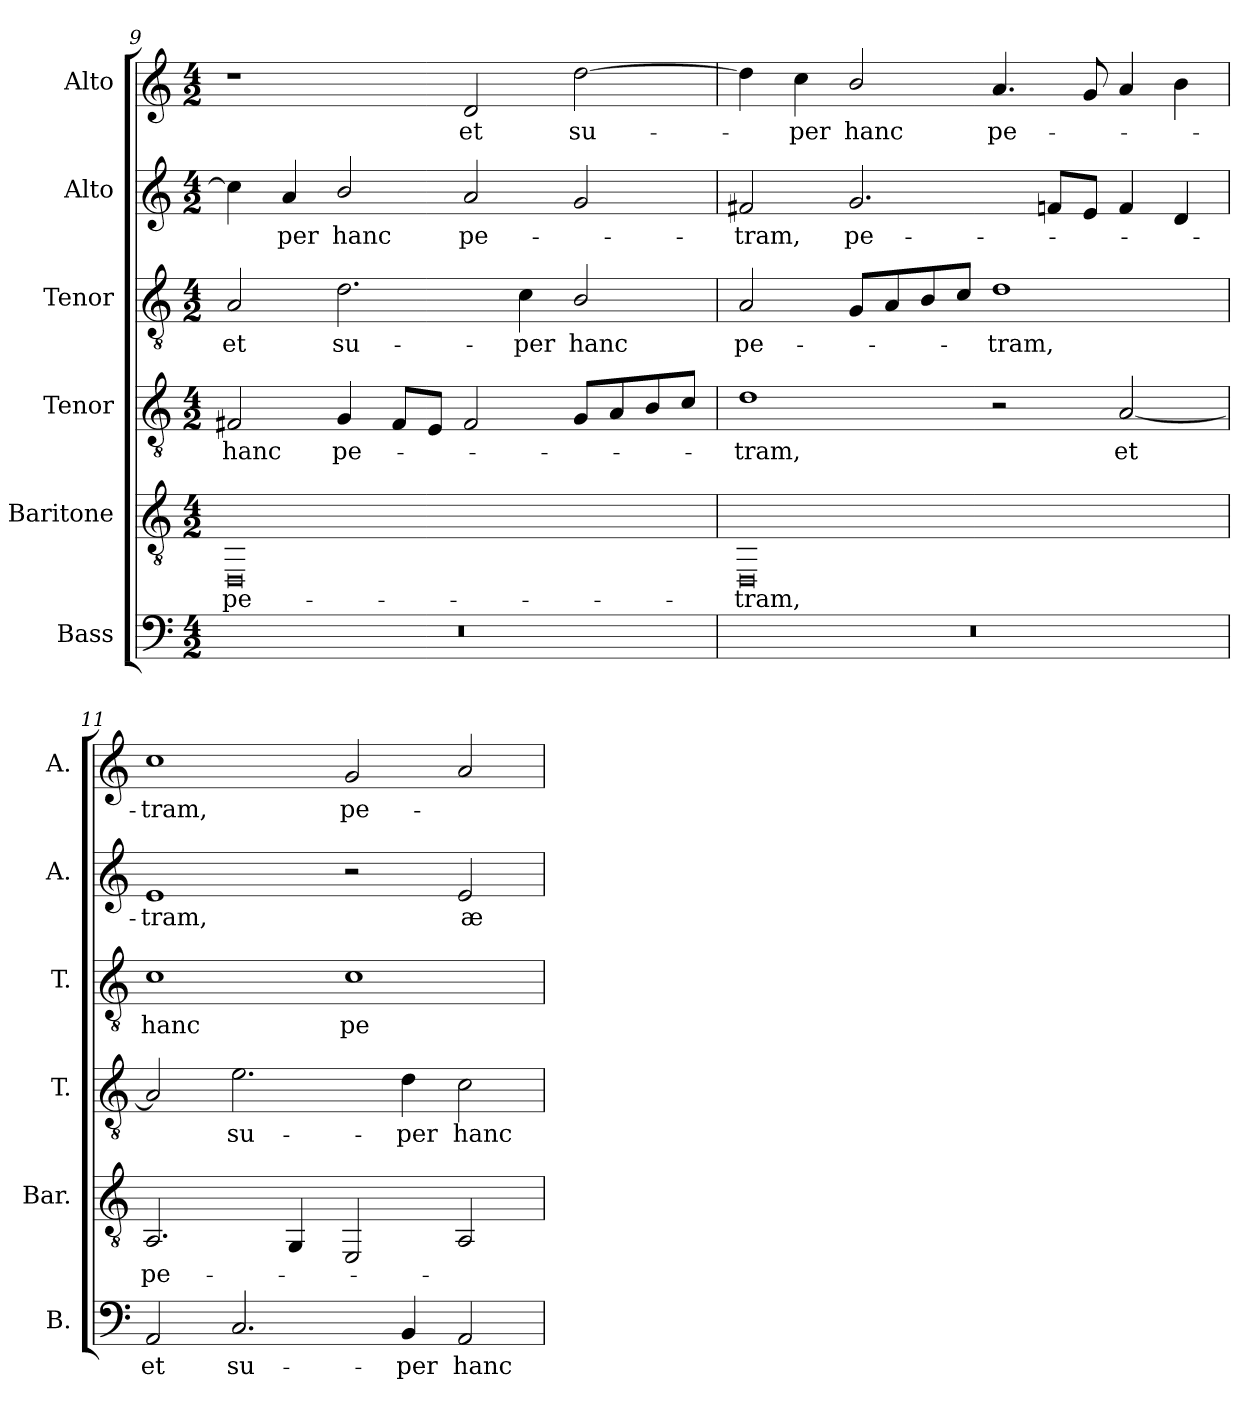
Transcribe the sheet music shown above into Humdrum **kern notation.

**kern	**text	**kern	**text	**kern	**text	**kern	**text	**kern	**text	**kern	**text
*part6	*part6	*part5	*part5	*part4	*part4	*part3	*part3	*part2	*part2	*part1	*part1
*staff6	*staff6	*staff5	*staff5	*staff4	*staff4	*staff3	*staff3	*staff2	*staff2	*staff1	*staff1
*I"Bass	*	*I"Baritone	*	*I"Tenor	*	*I"Tenor	*	*I"Alto	*	*I"Alto	*
*I'B.	*	*I'Bar.	*	*I'T.	*	*I'T.	*	*I'A.	*	*I'A.	*
!!LO:PB:g=z
*clefF4	*	*clefGv2	*	*clefGv2	*	*clefGv2	*	*clefG2	*	*clefG2	*
*	*	*	*	*ITrd7c12	*	*ITrd7c12	*	*	*	*	*
*k[]	*	*k[]	*	*k[]	*	*k[]	*	*k[]	*	*k[]	*
*C:	*	*C:	*	*C:	*	*C:	*	*C:	*	*C:	*
*M4/2	*	*M4/2	*	*M4/2	*	*M4/2	*	*M4/2	*	*M4/2	*
=9	=9	=9	=9	=9	=9	=9	=9	=9	=9	=9	=9
!LO:N:vis=1	!	!	!	!	!	!	!	!	!	!	!
!	!	!	!LO:LY:b:color=#000000	!	!	!	!	!	!	!	!
!	!	!	!	!	!LO:LY:b:color=#000000	!	!	!	!	!	!
!	!	!	!	!	!	!	!LO:LY:b:color=#000000	!	!	!	!
0r	.	0DDi	pe-	2FF#Xi/	hanc	2AAi/	et	4cci\]	.	1r	.
!	!	!	!	!	!	!	!	!	!LO:LY:b:color=#000000	!	!
.	.	.	.	.	.	.	.	4ai/	-per	.	.
!	!	!	!	!	!LO:LY:b:color=#000000	!	!	!	!	!	!
!	!	!	!	!	!	!	!LO:LY:b:color=#000000	!	!	!	!
!	!	!	!	!	!	!	!	!	!LO:LY:b:color=#000000	!	!
.	.	.	.	4GGi/	pe-	2.Di\	su-	2bi/	hanc	.	.
.	.	.	.	8FF#i/L	.	.	.	.	.	.	.
.	.	.	.	8EEi/J	.	.	.	.	.	.	.
!	!	!	!	!	!	!	!	!	!LO:LY:b:color=#000000	!	!
!	!	!	!	!	!	!	!	!	!	!	!LO:LY:b:color=#000000
.	.	.	.	2FF#i/	.	.	.	2ai/	pe-	2di/	et
!	!	!	!	!	!	!	!LO:LY:b:color=#000000	!	!	!	!
.	.	.	.	.	.	4Ci\	-per	.	.	.	.
!	!	!	!	!	!	!	!LO:LY:b:color=#000000	!	!	!	!
!	!	!	!	!	!	!	!	!	!	!	!LO:LY:b:color=#000000
.	.	.	.	8GGi/L	.	2BBi/	hanc	2gi/	.	[2ddi\	su-
.	.	.	.	8AAi/	.	.	.	.	.	.	.
.	.	.	.	8BBi/	.	.	.	.	.	.	.
.	.	.	.	8Ci/J	.	.	.	.	.	.	.
=10	=10	=10	=10	=10	=10	=10	=10	=10	=10	=10	=10
!LO:N:vis=1	!	!	!	!	!	!	!	!	!	!	!
!	!	!	!LO:LY:b:color=#000000	!	!	!	!	!	!	!	!
!	!	!	!	!	!LO:LY:b:color=#000000	!	!	!	!	!	!
!	!	!	!	!	!	!	!LO:LY:b:color=#000000	!	!	!	!
!	!	!	!	!	!	!	!	!	!LO:LY:b:color=#000000	!	!
0r	.	0DDi	-tram,	1Di	-tram,	2AAi/	pe-	2f#Xi/	-tram,	4ddi\]	.
!	!	!	!	!	!	!	!	!	!	!	!LO:LY:b:color=#000000
.	.	.	.	.	.	.	.	.	.	4cci\	-per
!	!	!	!	!	!	!	!	!	!LO:LY:b:color=#000000	!	!
!	!	!	!	!	!	!	!	!	!	!	!LO:LY:b:color=#000000
.	.	.	.	.	.	8GGi/L	.	2.gi/	pe-	2bi/	hanc
.	.	.	.	.	.	8AAi/	.	.	.	.	.
.	.	.	.	.	.	8BBi/	.	.	.	.	.
.	.	.	.	.	.	8Ci/J	.	.	.	.	.
!	!	!	!	!	!	!	!LO:LY:b:color=#000000	!	!	!	!
!	!	!	!	!	!	!	!	!	!	!	!LO:LY:b:color=#000000
.	.	.	.	2r	.	1Di	-tram,	.	.	4.ai/	pe-
.	.	.	.	.	.	.	.	8fni/L	.	.	.
.	.	.	.	.	.	.	.	8ei/J	.	8gi/	.
!	!	!	!	!	!LO:LY:b:color=#000000	!	!	!	!	!	!
.	.	.	.	[2AAi/	et	.	.	4fi/	.	4ai/	.
.	.	.	.	.	.	.	.	4di/	.	4bi\	.
=11	=11	=11	=11	=11	=11	=11	=11	=11	=11	=11	=11
!	!LO:LY:b:color=#000000	!	!	!	!	!	!	!	!	!	!
!	!	!	!LO:LY:b:color=#000000	!	!	!	!	!	!	!	!
!	!	!	!	!	!	!	!LO:LY:b:color=#000000	!	!	!	!
!	!	!	!	!	!	!	!	!	!LO:LY:b:color=#000000	!	!
!	!	!	!	!	!	!	!	!	!	!	!LO:LY:b:color=#000000
2AAi/	et	2.AAi/	pe-	2AAi/]	.	1Ci	hanc	1ei	-tram,	1cci	-tram,
!	!LO:LY:b:color=#000000	!	!	!	!	!	!	!	!	!	!
!	!	!	!	!	!LO:LY:b:color=#000000	!	!	!	!	!	!
2.Ci/	su-	.	.	2.Ei\	su-	.	.	.	.	.	.
.	.	4GGi/	.	.	.	.	.	.	.	.	.
!	!	!	!	!	!	!	!LO:LY:b:color=#000000	!	!	!	!
!	!	!	!	!	!	!	!	!	!	!	!LO:LY:b:color=#000000
.	.	2EEi/	.	.	.	1Ci	pe-	2r	.	2gi/	pe-
!	!LO:LY:b:color=#000000	!	!	!	!	!	!	!	!	!	!
!	!	!	!	!	!LO:LY:b:color=#000000	!	!	!	!	!	!
4BBi/	-per	.	.	4Di\	-per	.	.	.	.	.	.
!	!LO:LY:b:color=#000000	!	!	!	!	!	!	!	!	!	!
!	!	!	!	!	!LO:LY:b:color=#000000	!	!	!	!	!	!
!	!	!	!	!	!	!	!	!	!LO:LY:b:color=#000000	!	!
2AAi/	hanc	2AAi/	.	2Ci\	hanc	.	.	2ei/	æ-	2ai/	.
=	=	=	=	=	=	=	=	=	=	=	=
*-	*-	*-	*-	*-	*-	*-	*-	*-	*-	*-	*-
